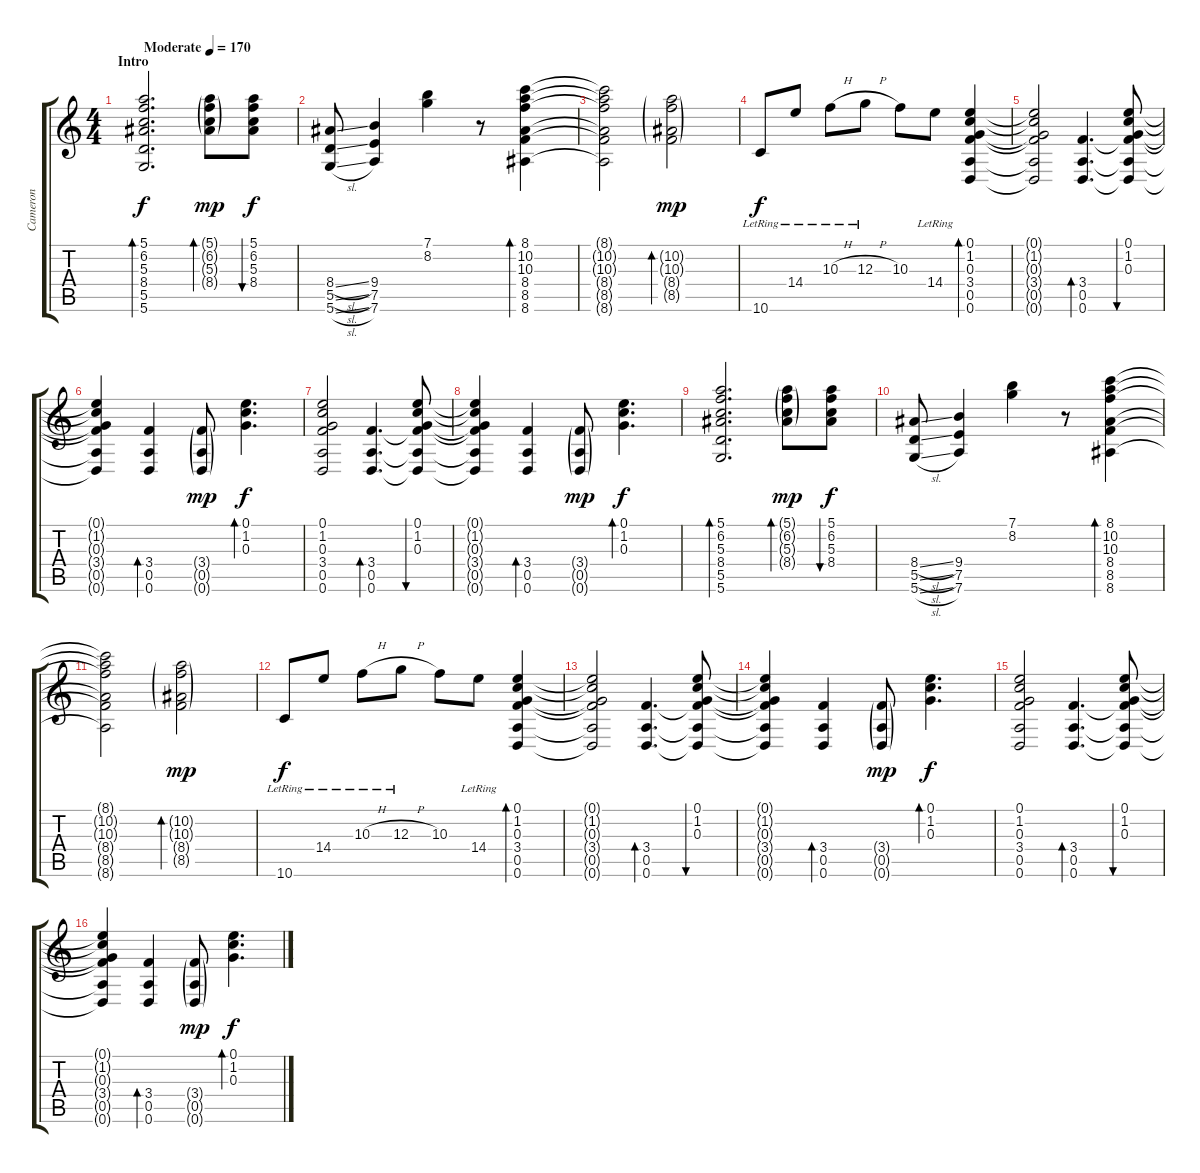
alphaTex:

\track ("Cameron" "Cameron") {instrument distortionguitar}
\staff {score tabs}
\tuning (E4 B3 G3 D3 A2 D2) {hide}
\ts (4 4)
\section ("" "Intro")
\tempo (170 "Moderate")
\tempo 145
\tempo (170 "Moderate")
\clef g2
\ks c
(5.1 6.2 5.3 8.4 5.5 5.6).2{d bd 120 dy f instrument electricguitarjazz} (5.1{g} 6.2{g} 5.3{g} 8.4{g}).8{bd 120 dy mp} (5.1 6.2 5.3 8.4).8{bu 120 dy f} |
(8.4{sl} 5.5{sl} 5.6{sl}).8 (9.4 7.5 7.6).4 (7.1 8.2).4 r.8 (8.1 10.2 10.3 8.4 8.5 8.6).4{bd 120} |
(8.1{t} 10.2{t} 10.3{t} 8.4{t} 8.5{t} 8.6{t}).2 (10.2{g} 10.3{g} 8.4{g} 8.5{g}).2{bd 120 dy mp} |
10.6{lr}.8{dy f} 14.4{lr}.8 10.3{h lr}.8 12.3{h lr}.8 10.3.8 14.4{lr}.8 (0.1 1.2 0.3 3.4 0.5 0.6).4{bd 120} |
(0.1{t} 1.2{t} 0.3{t} 3.4{t} 0.5{t} 0.6{t}).2 (3.4 0.5 0.6).4{d bd 120} (0.1 1.2 0.3 3.4{t} 0.5{t} 0.6{t}).8{bu 120} |
(0.1{t} 1.2{t} 0.3{t} 3.4{t} 0.5{t} 0.6{t}).4 (3.4 0.5 0.6).4{bd 120} (3.4{g} 0.5{g} 0.6{g}).8{dy mp} (0.1 1.2 0.3).4{d bd 120 dy f} |
(0.1 1.2 0.3 3.4 0.5 0.6).2 (3.4 0.5 0.6).4{d bd 120} (0.1 1.2 0.3 3.4{t} 0.5{t} 0.6{t}).8{bu 120} |
(0.1{t} 1.2{t} 0.3{t} 3.4{t} 0.5{t} 0.6{t}).4 (3.4 0.5 0.6).4{bd 120} (3.4{g} 0.5{g} 0.6{g}).8{dy mp} (0.1 1.2 0.3).4{d bd 120 dy f} |
(5.1 6.2 5.3 8.4 5.5 5.6).2{d bd 120} (5.1{g} 6.2{g} 5.3{g} 8.4{g}).8{bd 120 dy mp} (5.1 6.2 5.3 8.4).8{bu 120 dy f} |
(8.4{sl} 5.5{sl} 5.6{sl}).8 (9.4 7.5 7.6).4 (7.1 8.2).4 r.8 (8.1 10.2 10.3 8.4 8.5 8.6).4{bd 120} |
(8.1{t} 10.2{t} 10.3{t} 8.4{t} 8.5{t} 8.6{t}).2 (10.2{g} 10.3{g} 8.4{g} 8.5{g}).2{bd 120 dy mp} |
10.6{lr}.8{dy f} 14.4{lr}.8 10.3{h lr}.8 12.3{h lr}.8 10.3.8 14.4{lr}.8 (0.1 1.2 0.3 3.4 0.5 0.6).4{bd 120} |
(0.1{t} 1.2{t} 0.3{t} 3.4{t} 0.5{t} 0.6{t}).2 (3.4 0.5 0.6).4{d bd 120} (0.1 1.2 0.3 3.4{t} 0.5{t} 0.6{t}).8{bu 120} |
(0.1{t} 1.2{t} 0.3{t} 3.4{t} 0.5{t} 0.6{t}).4 (3.4 0.5 0.6).4{bd 120} (3.4{g} 0.5{g} 0.6{g}).8{dy mp} (0.1 1.2 0.3).4{d bd 120 dy f} |
(0.1 1.2 0.3 3.4 0.5 0.6).2 (3.4 0.5 0.6).4{d bd 120} (0.1 1.2 0.3 3.4{t} 0.5{t} 0.6{t}).8{bu 120} |
(0.1{t} 1.2{t} 0.3{t} 3.4{t} 0.5{t} 0.6{t}).4 (3.4 0.5 0.6).4{bd 120} (3.4{g} 0.5{g} 0.6{g}).8{dy mp} (0.1 1.2 0.3).4{d bd 120 dy f}
